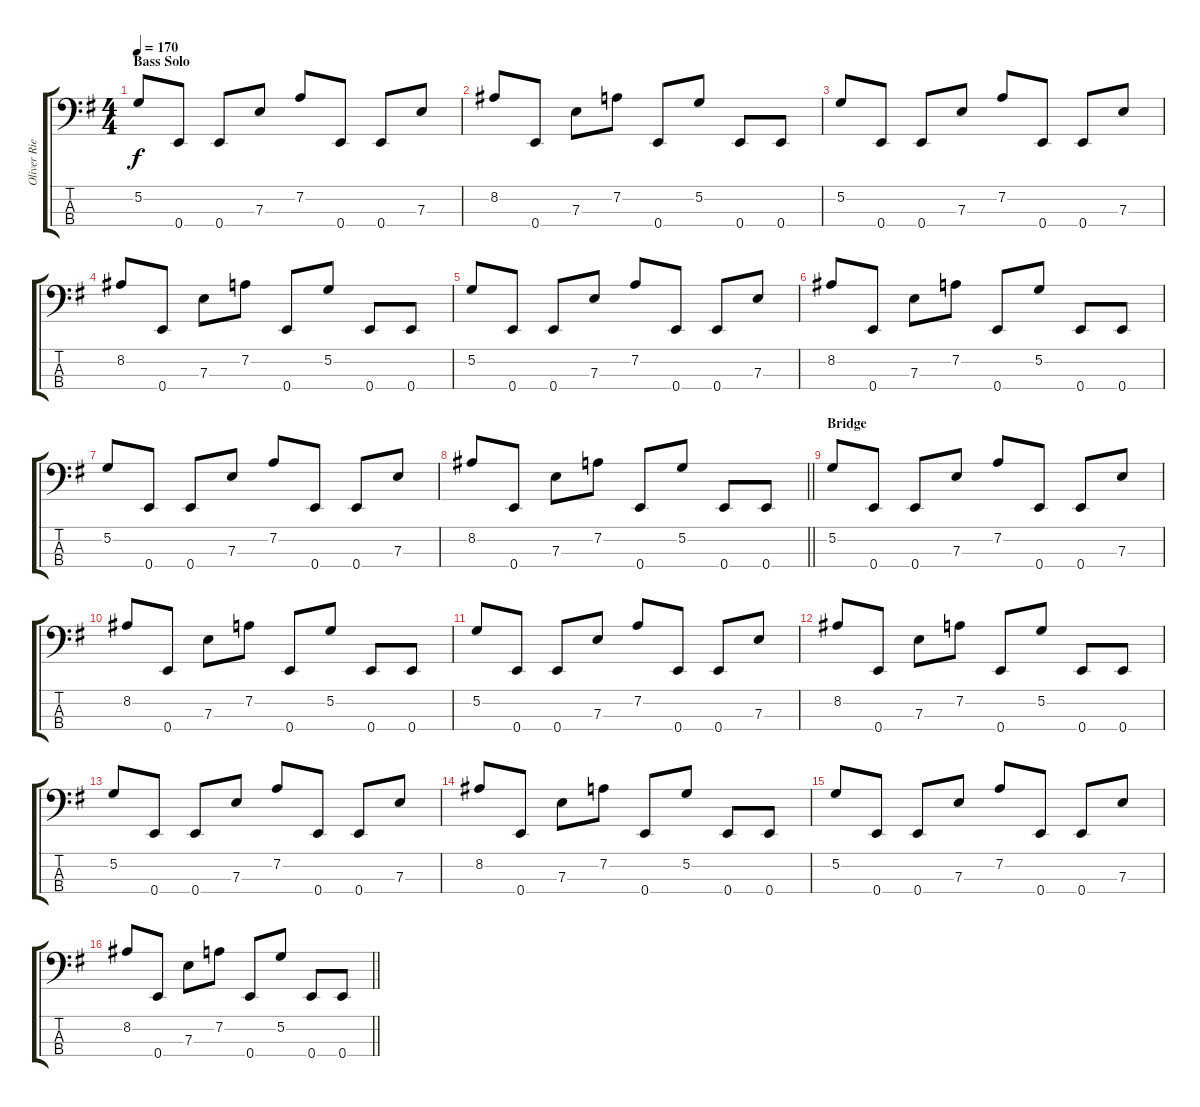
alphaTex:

\track ("Oliver Riedel - Bass" "Oliver Rie") {instrument electricbasspick}
\staff {score tabs}
\tuning (G2 D2 A1 E1) {hide}
\ts (4 4)
\section ("" "Bass Solo")
\tempo 170
\clef f4
\ks g
5.2.8{dy f} 0.4.8 0.4.8 7.3.8 7.2.8 0.4.8 0.4.8 7.3.8 |
8.2.8 0.4.8 7.3.8 7.2.8 0.4.8 5.2.8 0.4.8 0.4.8 |
5.2.8 0.4.8 0.4.8 7.3.8 7.2.8 0.4.8 0.4.8 7.3.8 |
8.2.8 0.4.8 7.3.8 7.2.8 0.4.8 5.2.8 0.4.8 0.4.8 |
5.2.8 0.4.8 0.4.8 7.3.8 7.2.8 0.4.8 0.4.8 7.3.8 |
8.2.8 0.4.8 7.3.8 7.2.8 0.4.8 5.2.8 0.4.8 0.4.8 |
5.2.8 0.4.8 0.4.8 7.3.8 7.2.8 0.4.8 0.4.8 7.3.8 |
\barLineRight lightlight
8.2.8 0.4.8 7.3.8 7.2.8 0.4.8 5.2.8 0.4.8 0.4.8 |
\section ("" "Bridge")
5.2.8 0.4.8 0.4.8 7.3.8 7.2.8 0.4.8 0.4.8 7.3.8 |
8.2.8 0.4.8 7.3.8 7.2.8 0.4.8 5.2.8 0.4.8 0.4.8 |
5.2.8 0.4.8 0.4.8 7.3.8 7.2.8 0.4.8 0.4.8 7.3.8 |
8.2.8 0.4.8 7.3.8 7.2.8 0.4.8 5.2.8 0.4.8 0.4.8 |
5.2.8 0.4.8 0.4.8 7.3.8 7.2.8 0.4.8 0.4.8 7.3.8 |
8.2.8 0.4.8 7.3.8 7.2.8 0.4.8 5.2.8 0.4.8 0.4.8 |
5.2.8 0.4.8 0.4.8 7.3.8 7.2.8 0.4.8 0.4.8 7.3.8 |
\barLineRight lightlight
8.2.8 0.4.8 7.3.8 7.2.8 0.4.8 5.2.8 0.4.8 0.4.8
